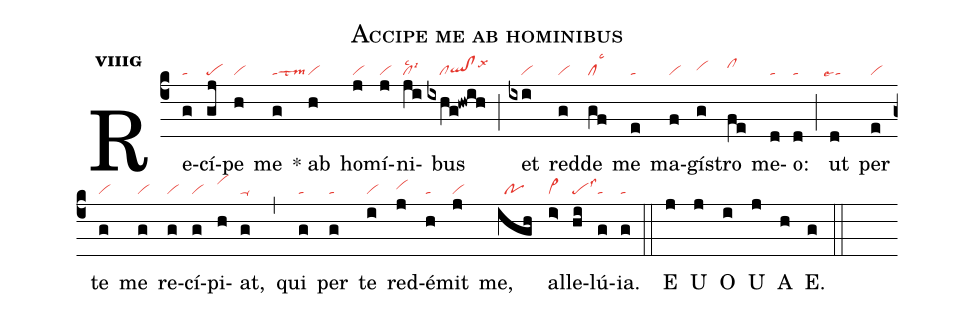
name:Accipe me ab hominibus;
office-part:an;
mode:8g;
nabc-lines:1;
%%
initial-style: 1;
name: Accipe me ab hominibus;
mode:8;
office-part: Antiphona;
annotation: Ant.;
annotation: viii g;
nabc-lines:1;
%%
(c4) Re(g|ta)cí(gj|pe)pe(h|vi) me(g|talstm3) <sp>*</sp> ab(h|vi) ho(j|vi)mí(j|vi)ni(ji|cllsc2lsi3)bus(ixhg!hwih|////clqlhg!clhglsx6) (;) et(ixi|////vi) red(g|vi)de(gf|cllsc3) me(e|ta) ma(f|vi)gís(g|vihh)tro(fe|clhi) me(d|ta)o:(d|ta) (;) ut(d|``talse4) per(e|vi) te(g|vi) me(g|vi) re(g|vi)cí(g|vi)pi(h|vihj)at,(g|ta-) (,) qui(g|ta) per(g|ta) te(i|vi) red(j|vihh)é(h|ta)mit(j|vi) me,(igh|//po) al(i>|vi>)le(hi|pelss3)lú(g|ta){ia}.(g|ta) (::)
<eu>E(j) U(j) O(i) U(j) A(h) E.(g) </eu>(::)
